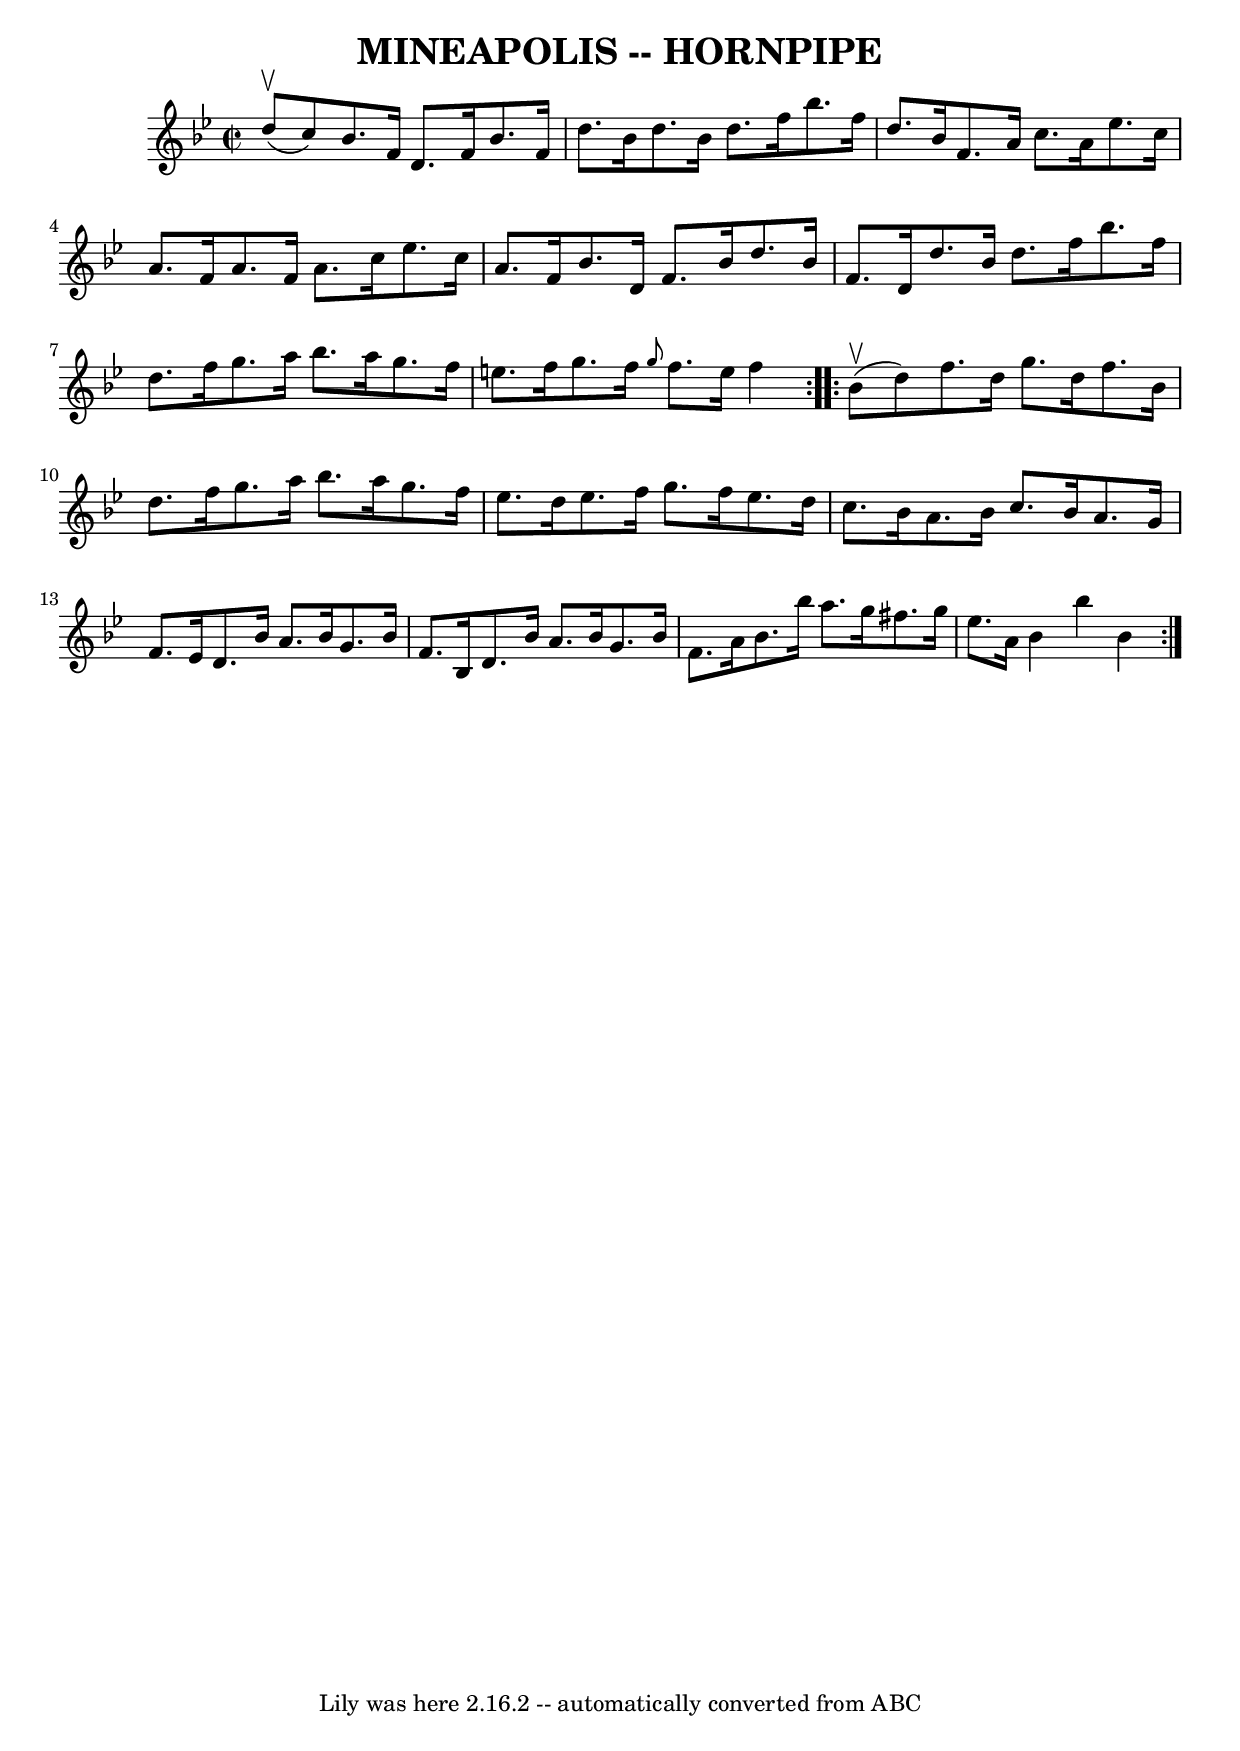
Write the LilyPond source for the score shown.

\version "2.7.40"
\include "Mammoth.ily"
\header {
	book = "Ryan's Mammoth Collection of Fiddle Tunes"
	crossRefNumber = "1"
	footnotes = "\\\\\\\\(Can be used as a Clog.)"
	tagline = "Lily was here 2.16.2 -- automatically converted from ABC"
	title = "MINEAPOLIS -- HORNPIPE"
}
voicedefault =  {
\set Score.defaultBarType = "empty"

\repeat volta 2 {
\override Staff.TimeSignature #'style = #'C
 \time 2/2 \key bes \major d''8 (^\upbow c''8)       |
 bes'8. 
 f'16 d'8. f'16 bes'8. f'16 d''8. bes'16    |
   
d''8. bes'16 d''8. f''16 bes''8. f''16 d''8. bes'16    
|
 f'8. a'16 c''8. a'16 ees''8. c''16 a'8. f'16    
|
 a'8. f'16 a'8. c''16 ees''8. c''16 a'8. f'16    
|
     |
 bes'8. d'16 f'8. bes'16 d''8. bes'16    
f'8. d'16    |
 d''8. bes'16 d''8. f''16 bes''8.    
f''16 d''8. f''16    |
 g''8. a''16 bes''8. a''16    
g''8. f''16 e''8. f''16    |
 g''8. f''16  \grace { g''8 
 } f''8. e''16 f''4    }     \repeat volta 2 { bes'8 (^\upbow   
d''8)       |
 f''8. d''16 g''8. d''16 f''8. bes'16   
 d''8. f''16    |
 g''8. a''16 bes''8. a''16 g''8.    
f''16 ees''8. d''16    |
 ees''8. f''16 g''8. f''16    
ees''8. d''16 c''8. bes'16    |
 a'8. bes'16 c''8.    
bes'16 a'8. g'16 f'8. ees'16    |
     |
 d'8.    
bes'16 a'8. bes'16 g'8. bes'16 f'8. bes16    |
 d'8.  
 bes'16 a'8. bes'16 g'8. bes'16 f'8. a'16    |
   
bes'8. bes''16 a''8. g''16 fis''8. g''16 ees''8. a'16    
|
 bes'4 bes''4 bes'4    }   
}

\score{
    <<

	\context Staff="default"
	{
	    \voicedefault 
	}

    >>
	\layout {
	}
	\midi {}
}
